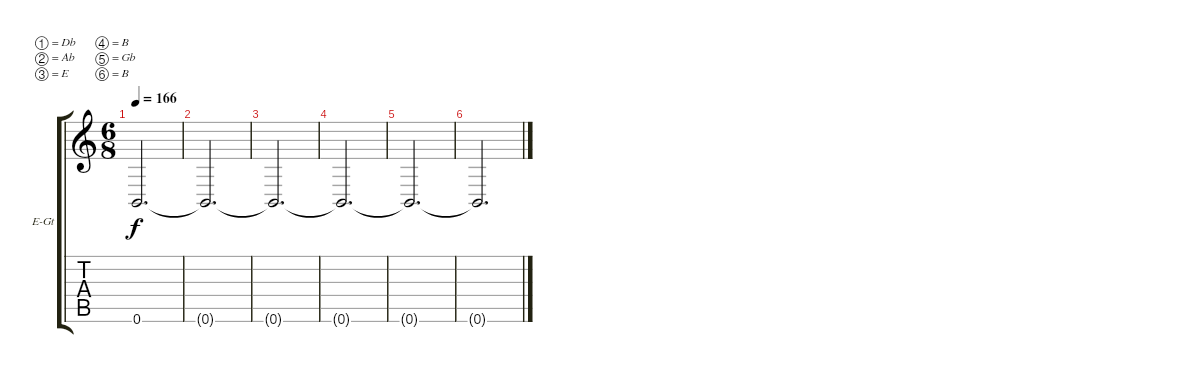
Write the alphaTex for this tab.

\bracketExtendMode groupsimilarinstruments
\firstSystemTrackNameOrientation horizontal
\otherSystemsTrackNameOrientation horizontal
\track ("Left guitar" "E-Gt") {instrument overdrivenguitar}
\staff {score tabs}
\tuning (Db4 Ab3 E3 B2 Gb2 B1)
\ts (6 8)
\tempo 166
\clef g2
\ks c
0.6{t}.2{d dy f} |
0.6{t}.2{d} |
0.6{t}.2{d} |
0.6{t}.2{d} |
0.6{t}.2{d} |
0.6{t}.2{d}
